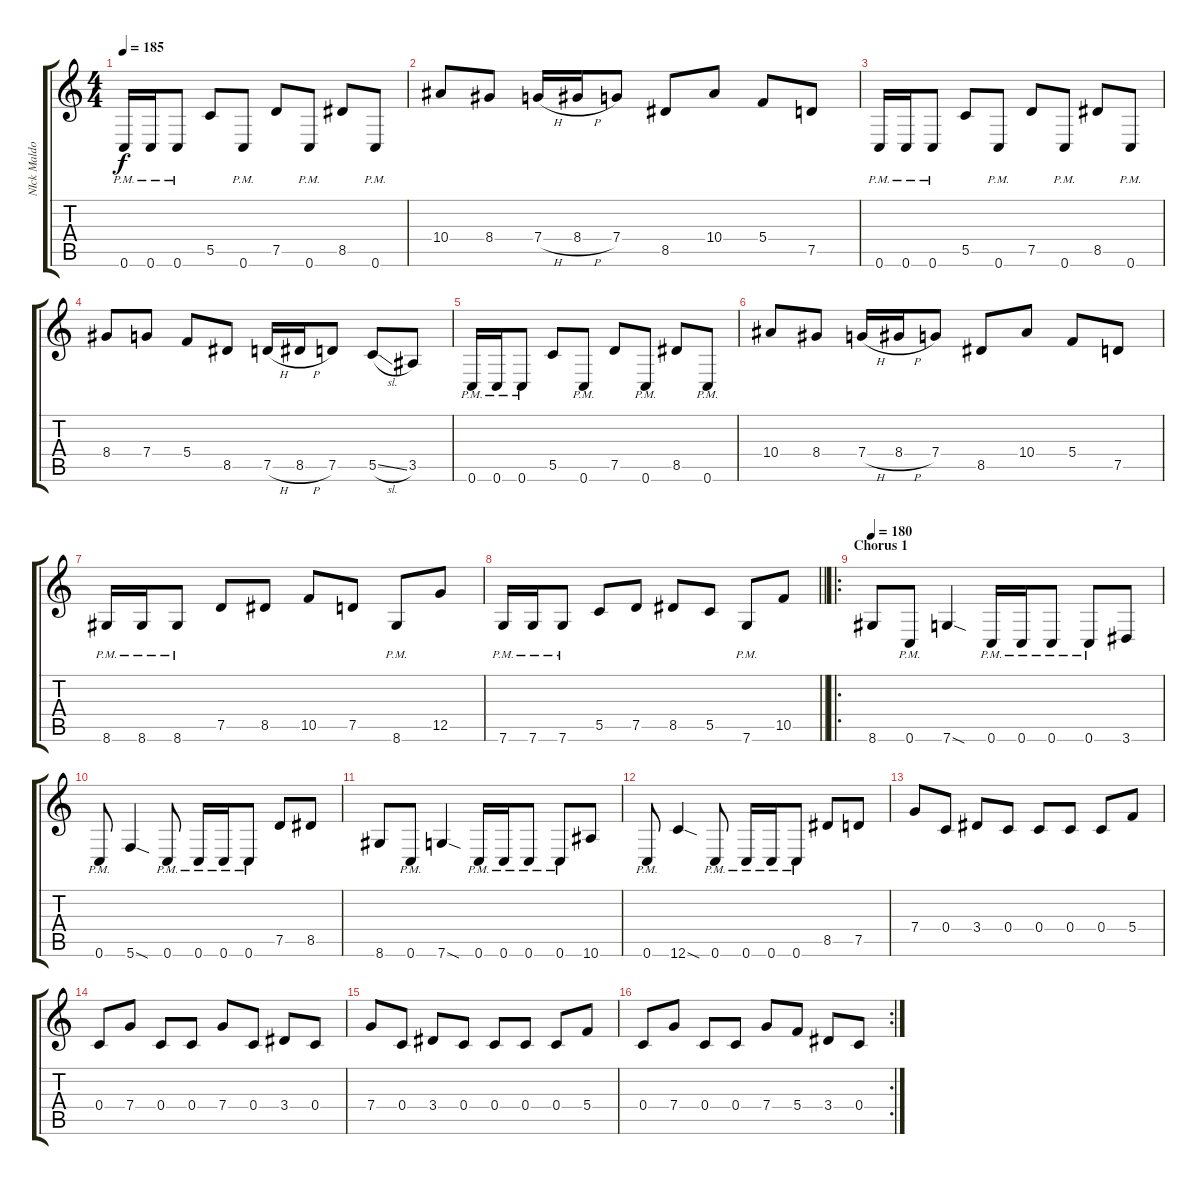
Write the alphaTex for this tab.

\track ("NIck Maldonado" "NIck Maldo") {instrument distortionguitar}
\staff {score tabs}
\tuning (D4 A3 F3 C3 G2 C2) {hide}
\ts (4 4)
\tempo 185
\clef g2
\ks c
0.6{pm}.16{dy f} 0.6{pm}.16 0.6{pm}.8 5.5.8 0.6{pm}.8 7.5.8 0.6{pm}.8 8.5.8 0.6{pm}.8 |
10.4.8 8.4.8 7.4{h}.16 8.4{h}.16 7.4.8 8.5.8 10.4.8 5.4.8 7.5.8 |
0.6{pm}.16 0.6{pm}.16 0.6{pm}.8 5.5.8 0.6{pm}.8 7.5.8 0.6{pm}.8 8.5.8 0.6{pm}.8 |
8.4.8 7.4.8 5.4.8 8.5.8 7.5{h}.16 8.5{h}.16 7.5.8 5.5{sl}.8 3.5.8 |
0.6{pm}.16 0.6{pm}.16 0.6{pm}.8 5.5.8 0.6{pm}.8 7.5.8 0.6{pm}.8 8.5.8 0.6{pm}.8 |
10.4.8 8.4.8 7.4{h}.16 8.4{h}.16 7.4.8 8.5.8 10.4.8 5.4.8 7.5.8 |
8.6{pm}.16 8.6{pm}.16 8.6{pm}.8 7.5.8 8.5.8 10.5.8 7.5.8 8.6{pm}.8 12.5.8 |
\barLineRight lightlight
7.6{pm}.16 7.6{pm}.16 7.6{pm}.8 5.5.8 7.5.8 8.5.8 5.5.8 7.6{pm}.8 10.5.8 |
\ro
\section ("" "Chorus 1")
\tempo 180
8.6.8 0.6{pm}.8 7.6{sod}.4 0.6{pm}.16 0.6{pm}.16 0.6{pm}.8 0.6{pm}.8 3.6.8 |
0.6{pm}.8 5.6{sod}.4 0.6{pm}.8 0.6{pm}.16 0.6{pm}.16 0.6{pm}.8 7.5.8 8.5.8 |
8.6.8 0.6{pm}.8 7.6{sod}.4 0.6{pm}.16 0.6{pm}.16 0.6{pm}.8 0.6{pm}.8 10.6.8 |
0.6{pm}.8 12.6{sod}.4 0.6{pm}.8 0.6{pm}.16 0.6{pm}.16 0.6{pm}.8 8.5.8 7.5.8 |
7.4.8 0.4.8 3.4.8 0.4.8 0.4.8 0.4.8 0.4.8 5.4.8 |
0.4.8 7.4.8 0.4.8 0.4.8 7.4.8 0.4.8 3.4.8 0.4.8 |
7.4.8 0.4.8 3.4.8 0.4.8 0.4.8 0.4.8 0.4.8 5.4.8 |
\rc 2
0.4.8 7.4.8 0.4.8 0.4.8 7.4.8 5.4.8 3.4.8 0.4.8
